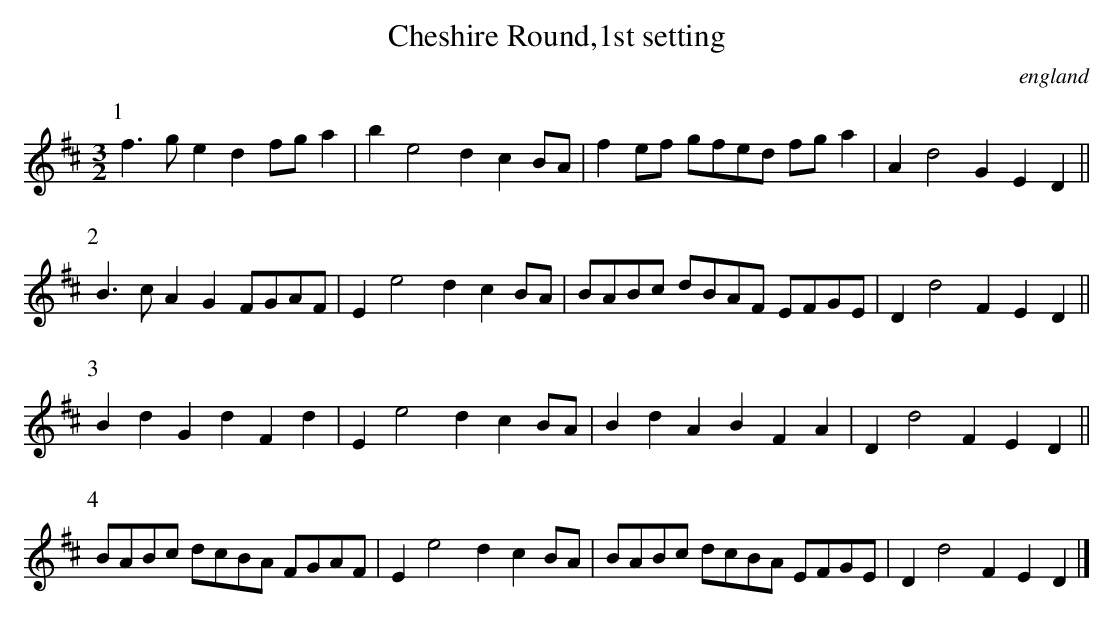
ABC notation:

X:1
T:Cheshire Round,1st setting
O:england
M:3/2
L:1/8
K:D
P:1
f3 g e2 d2 fg a2 | b2 e4 d2 c2 BA |\
f2 ef gfed fg a2 | A2 d4 G2 E2 D2 ||
P:2
B3 c A2 G2 FGAF | E2 e4 d2 c2 BA |\
BABc dBAF  EFGE | D2 d4 F2 E2 D2 ||
P:3
B2 d2 G2 d2 F2 d2 | E2 e4 d2 c2 BA |\
B2 d2 A2 B2 F2 A2 | D2 d4 F2 E2 D2 ||
P:4
BABc dcBA FGAF | E2 e4 d2 c2 BA |\
BABc dcBA EFGE | D2 d4 F2 E2 D2 |]
